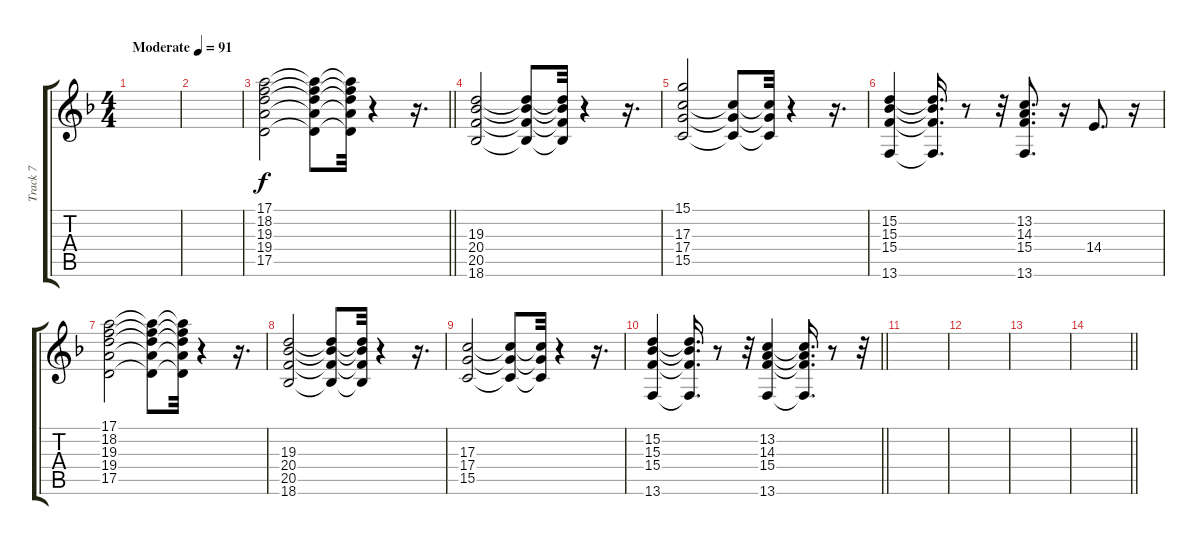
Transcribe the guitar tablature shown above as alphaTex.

\track ("Track 7" "Track 7") {instrument pad8sweep}
\staff {score tabs}
\tuning (E4 B3 G3 D3 A2 E2) {hide}
\ts (4 4)
\tempo (91 "Moderate")
\clef g2
\ks f
|
|
\barLineRight lightlight
(17.1 18.2 19.3 19.4 17.5).2 (17.1{t} 18.2{t} 19.3{t} 19.4{t} 17.5{t}).8 (17.1{t} 18.2{t} 19.3{t} 19.4{t} 17.5{t}).32 r.4 r.16{d} |
(19.3 20.4 20.5 18.6).2 (19.3{t} 20.4{t} 20.5{t} 18.6{t}).8 (19.3{t} 20.4{t} 20.5{t} 18.6{t}).32 r.4 r.16{d} |
(15.1 17.3 17.4 15.5).2 (17.3{t} 17.4{t} 15.5{t}).8 (17.3{t} 17.4{t} 15.5{t}).32 r.4 r.16{d} |
(15.2 15.3 15.4 13.6).4 (15.2{t} 15.3{t} 15.4{t} 13.6{t}).16{d} r.8 r.32 (13.2 14.3 15.4 13.6).8{d} r.16 14.4.8{d} r.16 |
(17.1 18.2 19.3 19.4 17.5).2 (17.1{t} 18.2{t} 19.3{t} 19.4{t} 17.5{t}).8 (17.1{t} 18.2{t} 19.3{t} 19.4{t} 17.5{t}).32 r.4 r.16{d} |
(19.3 20.4 20.5 18.6).2 (19.3{t} 20.4{t} 20.5{t} 18.6{t}).8 (19.3{t} 20.4{t} 20.5{t} 18.6{t}).32 r.4 r.16{d} |
(17.3 17.4 15.5).2 (17.3{t} 17.4{t} 15.5{t}).8 (17.3{t} 17.4{t} 15.5{t}).32 r.4 r.16{d} |
\barLineRight lightlight
(15.2 15.3 15.4 13.6).4 (15.2{t} 15.3{t} 15.4{t} 13.6{t}).16{d} r.8 r.32 (13.2 14.3 15.4 13.6).4 (13.2{t} 14.3{t} 15.4{t} 13.6{t}).16{d} r.8 r.32 |
|
|
|
\barLineRight lightlight
